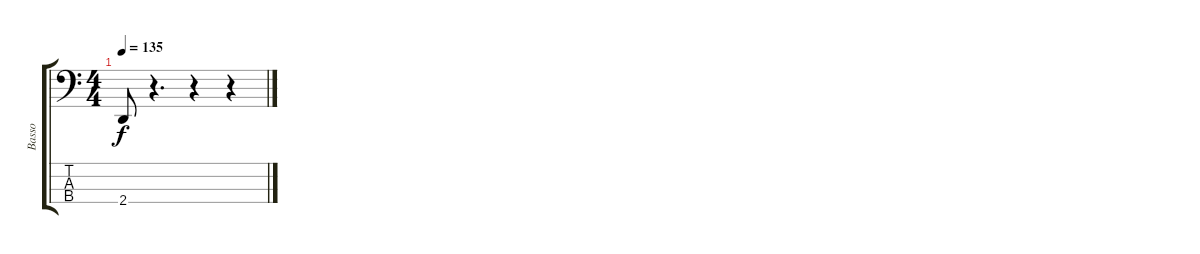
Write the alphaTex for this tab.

\track ("Basso" "Basso") {instrument electricbasspick}
\staff {score tabs}
\tuning (F2 C2 G1 C1) {hide}
\ts (4 4)
\tempo 135
\clef f4
\ks c
2.4.8{dy f} r.4{d} r.4 r.4
